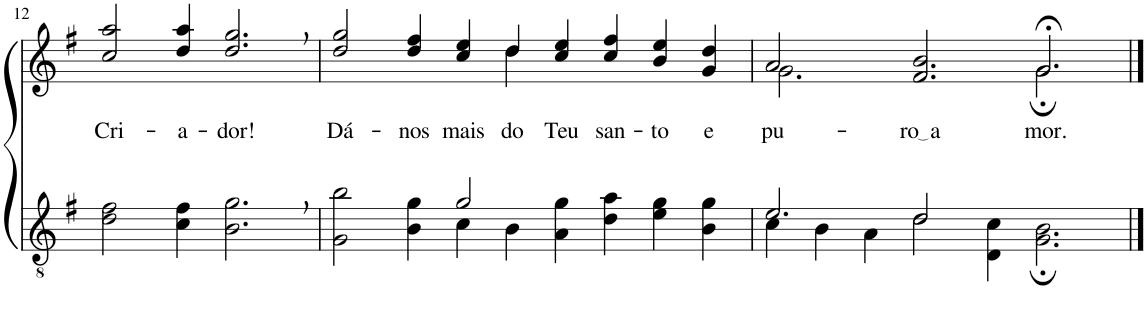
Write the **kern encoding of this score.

**kern	**kern	**text
*part2	*part1	*part1
*staff2	*staff1	*staff1
*I"Parte III e IV	*I"Parte I e II	*
!!LO:PB:g=z
*clefGv2	*clefG2	*
*Trd4c7	*Trd4c7	*
*k[f#]	*k[f#]	*
*M9/4	*M9/4	*
=12	=12	=12
!	!	!LO:LY:b
2d\ 2f#\	2cc/ 2aa/	Cri-
!	!	!LO:LY:b
4c\ 4f#\	4dd/ 4aa/	-a-
!	!	!LO:LY:b
2.B\, 2.g\,	2.dd/, 2.gg/,	-dor!
=13	=13	=13
*^	*	*
!	!	!	!LO:LY:b
*	*	*^	*
2.ryy	2G\ 2b\	2dd/ 2gg/	1ryy	Dá-
!	!	!	!	!LO:LY:b
.	4B\ 4g\	4dd/ 4ff#/	.	-nos
!	!	!	!	!LO:LY:b
2g/	4c\	4cc/ 4ee/	.	mais
!	!	!	!	!LO:LY:b
.	4B\	4dd/	4dd\	do
!	!	!	!	!LO:LY:b
1ryy	4A\ 4g\	4cc/ 4ee/	1ryy	Teu
!	!	!	!	!LO:LY:b
.	4d\ 4a\	4cc/ 4ff#/	.	san-
!	!	!	!	!LO:LY:b
.	4e\ 4g\	4b/ 4ee/	.	-to
!	!	!	!	!LO:LY:b
.	4B\ 4g\	4g/ 4dd/	.	e
=14	=14	=14	=14	=14
!	!	!	!	!LO:LY:b
2.e/	4c\	2a/	2.g\	pu-
.	4B\	.	.	.
.	4A\	1ryy	.	.
!	!	!	!	!LO:LY:b
2d/	2d\	.	2.f#/ 2.b/	ro a
1ryy	4D\ 4c\	.	.	.
!	!	!	!	!LO:LY:b
.	2.G\; 2.B\;	2.g;<\	2.g;/	-mor.
*v	*v	*	*	*
*	*v	*v	*
==	==	==
*-	*-	*-
